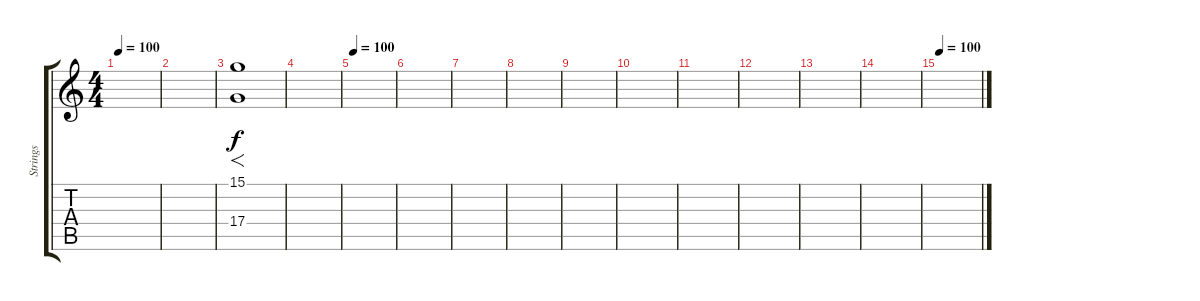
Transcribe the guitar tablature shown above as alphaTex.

\track ("Strings" "Strings") {instrument stringensemble1}
\staff {score tabs}
\tuning (E4 B3 G3 D3 A2 E2) {hide}
\ts (4 4)
\tempo 100
\clef g2
\ks c
|
|
(15.1 17.4).1{f volume 8 instrument stringensemble1} |
|
\tempo 100
|
|
|
|
|
|
|
|
|
|
\tempo 100
